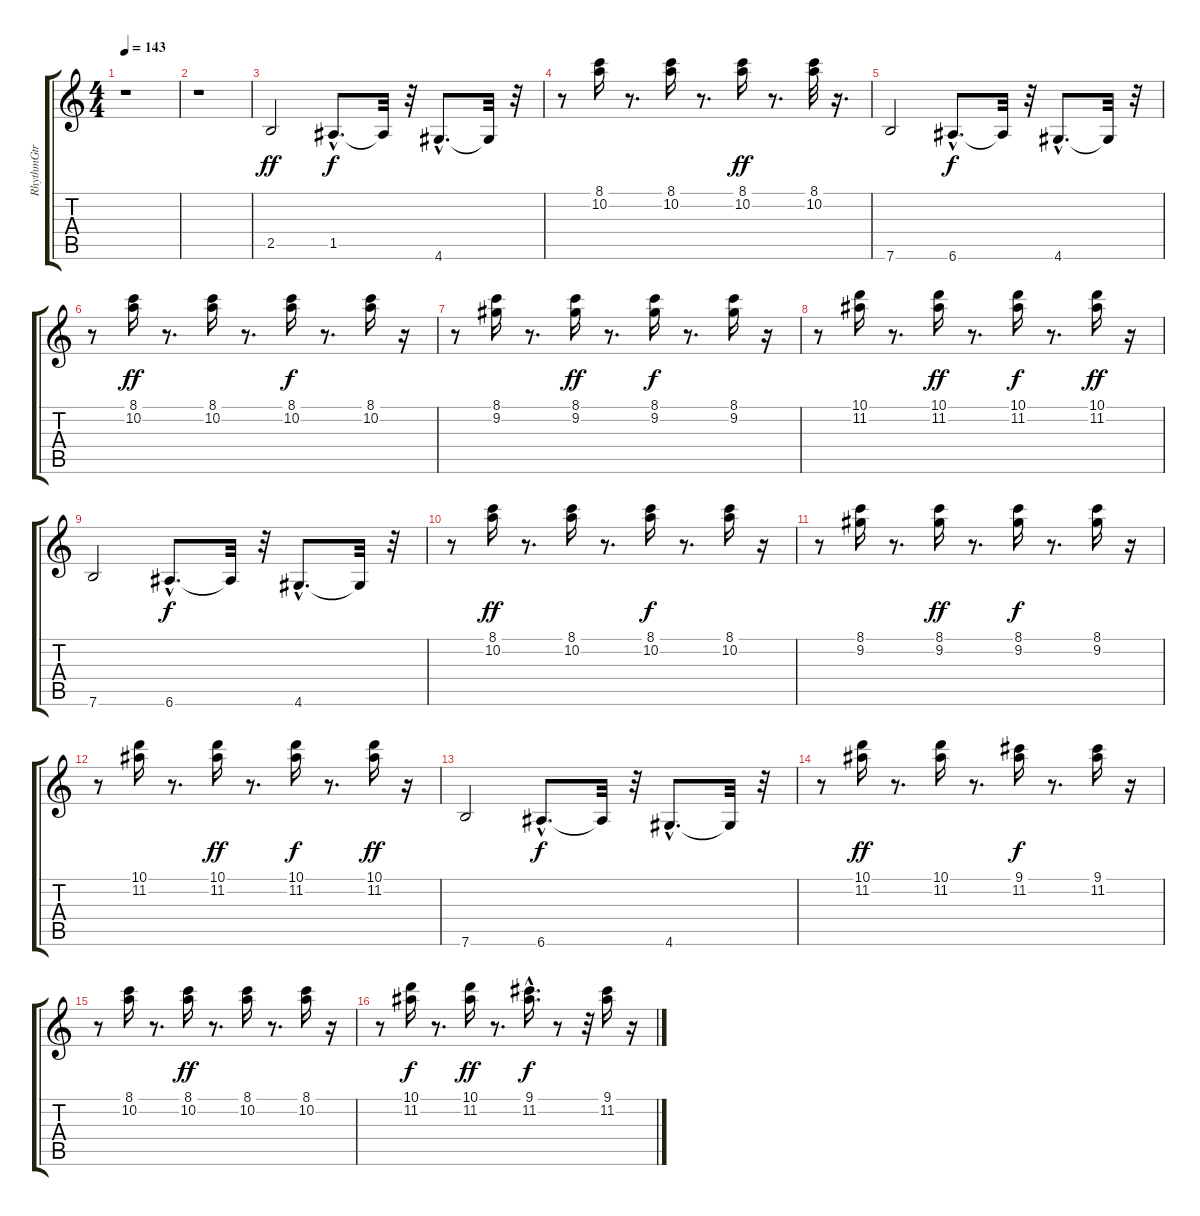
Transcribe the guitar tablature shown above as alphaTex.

\track ("RhythmGtr" "RhythmGtr") {instrument electricguitarclean}
\staff {score tabs}
\tuning (E4 B3 G3 D3 A2 E2) {hide}
\ts (4 4)
\tempo 143
\clef g2
\ks c
r.1{dy ff instrument electricguitarclean} |
r.1 |
2.5.2 1.5{hac}.8{d dy f} 1.5{t}.32 r.32 4.6{hac}.8{d} 4.6{t}.32 r.32 |
r.8 (8.1 10.2).16 r.8{d} (8.1 10.2).16 r.8{d} (8.1 10.2).16{dy ff} r.8{d} (8.1 10.2).32 r.16{d} |
7.6.2 6.6{hac}.8{d dy f} 6.6{t}.32 r.32 4.6{hac}.8{d} 4.6{t}.32 r.32 |
r.8 (8.1 10.2).16{dy ff} r.8{d} (8.1 10.2).16 r.8{d} (8.1 10.2).16{dy f} r.8{d} (8.1 10.2).16 r.16 |
r.8 (8.1 9.2).16 r.8{d} (8.1 9.2).16{dy ff} r.8{d} (8.1 9.2).16{dy f} r.8{d} (8.1 9.2).16 r.16 |
r.8 (10.1 11.2).16 r.8{d} (10.1 11.2).16{dy ff} r.8{d} (10.1 11.2).16{dy f} r.8{d} (10.1 11.2).16{dy ff} r.16 |
7.6.2 6.6{hac}.8{d dy f} 6.6{t}.32 r.32 4.6{hac}.8{d} 4.6{t}.32 r.32 |
r.8 (8.1 10.2).16{dy ff} r.8{d} (8.1 10.2).16 r.8{d} (8.1 10.2).16{dy f} r.8{d} (8.1 10.2).16 r.16 |
r.8 (8.1 9.2).16 r.8{d} (8.1 9.2).16{dy ff} r.8{d} (8.1 9.2).16{dy f} r.8{d} (8.1 9.2).16 r.16 |
r.8 (10.1 11.2).16 r.8{d} (10.1 11.2).16{dy ff} r.8{d} (10.1 11.2).16{dy f} r.8{d} (10.1 11.2).16{dy ff} r.16 |
7.6.2 6.6{hac}.8{d dy f} 6.6{t}.32 r.32 4.6{hac}.8{d} 4.6{t}.32 r.32 |
r.8 (10.1 11.2).16{dy ff} r.8{d} (10.1 11.2).16 r.8{d} (9.1 11.2).16{dy f} r.8{d} (9.1 11.2).16 r.16 |
r.8 (8.1 10.2).16 r.8{d} (8.1 10.2).16{dy ff} r.8{d} (8.1 10.2).16 r.8{d} (8.1 10.2).16 r.16 |
r.8 (10.1 11.2).16{dy f} r.8{d} (10.1 11.2).16{dy ff} r.8{d} (9.1{hac} 11.2{hac}).16{d dy f} r.8 r.32 (9.1 11.2).16 r.16
